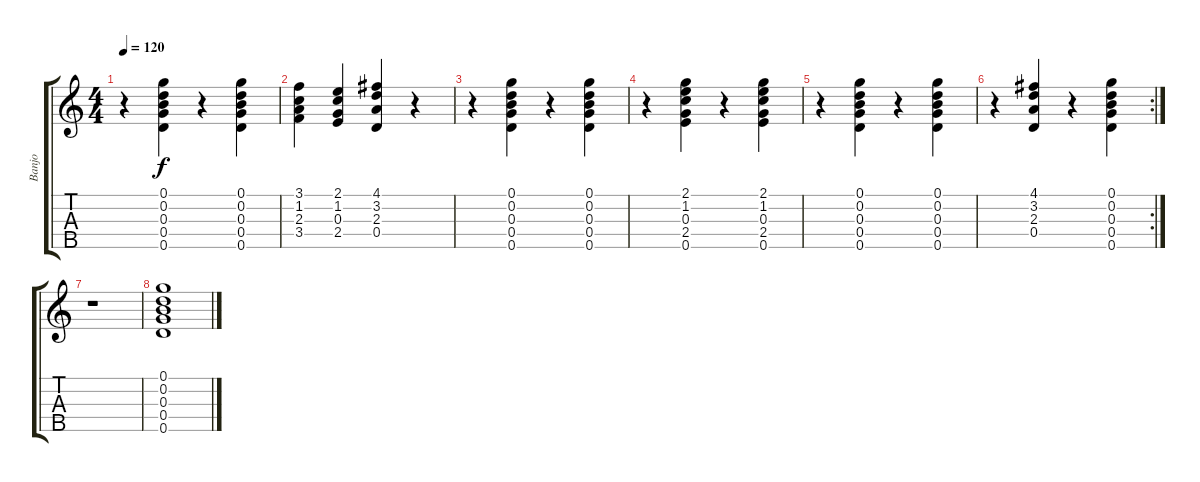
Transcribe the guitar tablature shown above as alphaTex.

\track ("Banjo" "Banjo") {instrument banjo}
\staff {score tabs}
\tuning (D4 B3 G3 D3 G4) {hide}
\displaytranspose 12
\ts (4 4)
\tempo 120
\clef g2
\ks c
r.4{dy f} (0.1 0.2 0.3 0.4 0.5).4 r.4 (0.1 0.2 0.3 0.4 0.5).4 |
(3.1 1.2 2.3 3.4).4 (2.1 1.2 0.3 2.4).4 (4.1 3.2 2.3 0.4).4 r.4 |
r.4 (0.1 0.2 0.3 0.4 0.5).4 r.4 (0.1 0.2 0.3 0.4 0.5).4 |
r.4 (2.1 1.2 0.3 2.4 0.5).4 r.4 (2.1 1.2 0.3 2.4 0.5).4 |
r.4 (0.1 0.2 0.3 0.4 0.5).4 r.4 (0.1 0.2 0.3 0.4 0.5).4 |
\rc 2
r.4 (4.1 3.2 2.3 0.4).4 r.4 (0.1 0.2 0.3 0.4 0.5).4 |
r.1 |
(0.1 0.2 0.3 0.4 0.5).1
